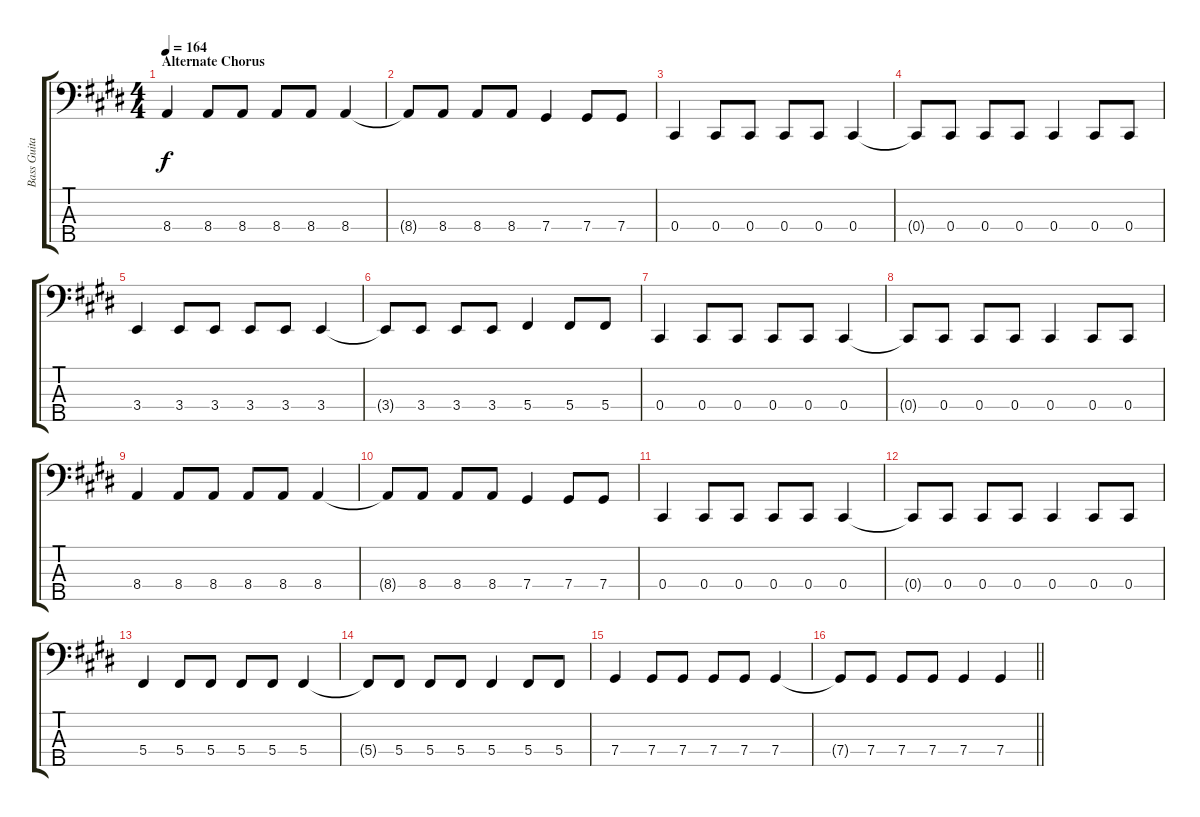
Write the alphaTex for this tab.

\track ("Bass Guitar" "Bass Guita") {instrument electricbassfinger}
\staff {score tabs}
\tuning (Gb2 Db2 Ab1 Db1 Ab0) {hide}
\ts (4 4)
\section ("" "Alternate Chorus")
\tempo 164
\clef f4
\ks e
8.4.4{dy f} 8.4.8 8.4.8 8.4.8 8.4.8 8.4.4 |
8.4{t}.8 8.4.8 8.4.8 8.4.8 7.4.4 7.4.8 7.4.8 |
0.4.4 0.4.8 0.4.8 0.4.8 0.4.8 0.4.4 |
0.4{t}.8 0.4.8 0.4.8 0.4.8 0.4.4 0.4.8 0.4.8 |
3.4.4 3.4.8 3.4.8 3.4.8 3.4.8 3.4.4 |
3.4{t}.8 3.4.8 3.4.8 3.4.8 5.4.4 5.4.8 5.4.8 |
0.4.4 0.4.8 0.4.8 0.4.8 0.4.8 0.4.4 |
0.4{t}.8 0.4.8 0.4.8 0.4.8 0.4.4 0.4.8 0.4.8 |
8.4.4 8.4.8 8.4.8 8.4.8 8.4.8 8.4.4 |
8.4{t}.8 8.4.8 8.4.8 8.4.8 7.4.4 7.4.8 7.4.8 |
0.4.4 0.4.8 0.4.8 0.4.8 0.4.8 0.4.4 |
0.4{t}.8 0.4.8 0.4.8 0.4.8 0.4.4 0.4.8 0.4.8 |
5.4.4 5.4.8 5.4.8 5.4.8 5.4.8 5.4.4 |
5.4{t}.8 5.4.8 5.4.8 5.4.8 5.4.4 5.4.8 5.4.8 |
7.4.4 7.4.8 7.4.8 7.4.8 7.4.8 7.4.4 |
\barLineRight lightlight
7.4{t}.8 7.4.8 7.4.8 7.4.8 7.4.4 7.4.4
